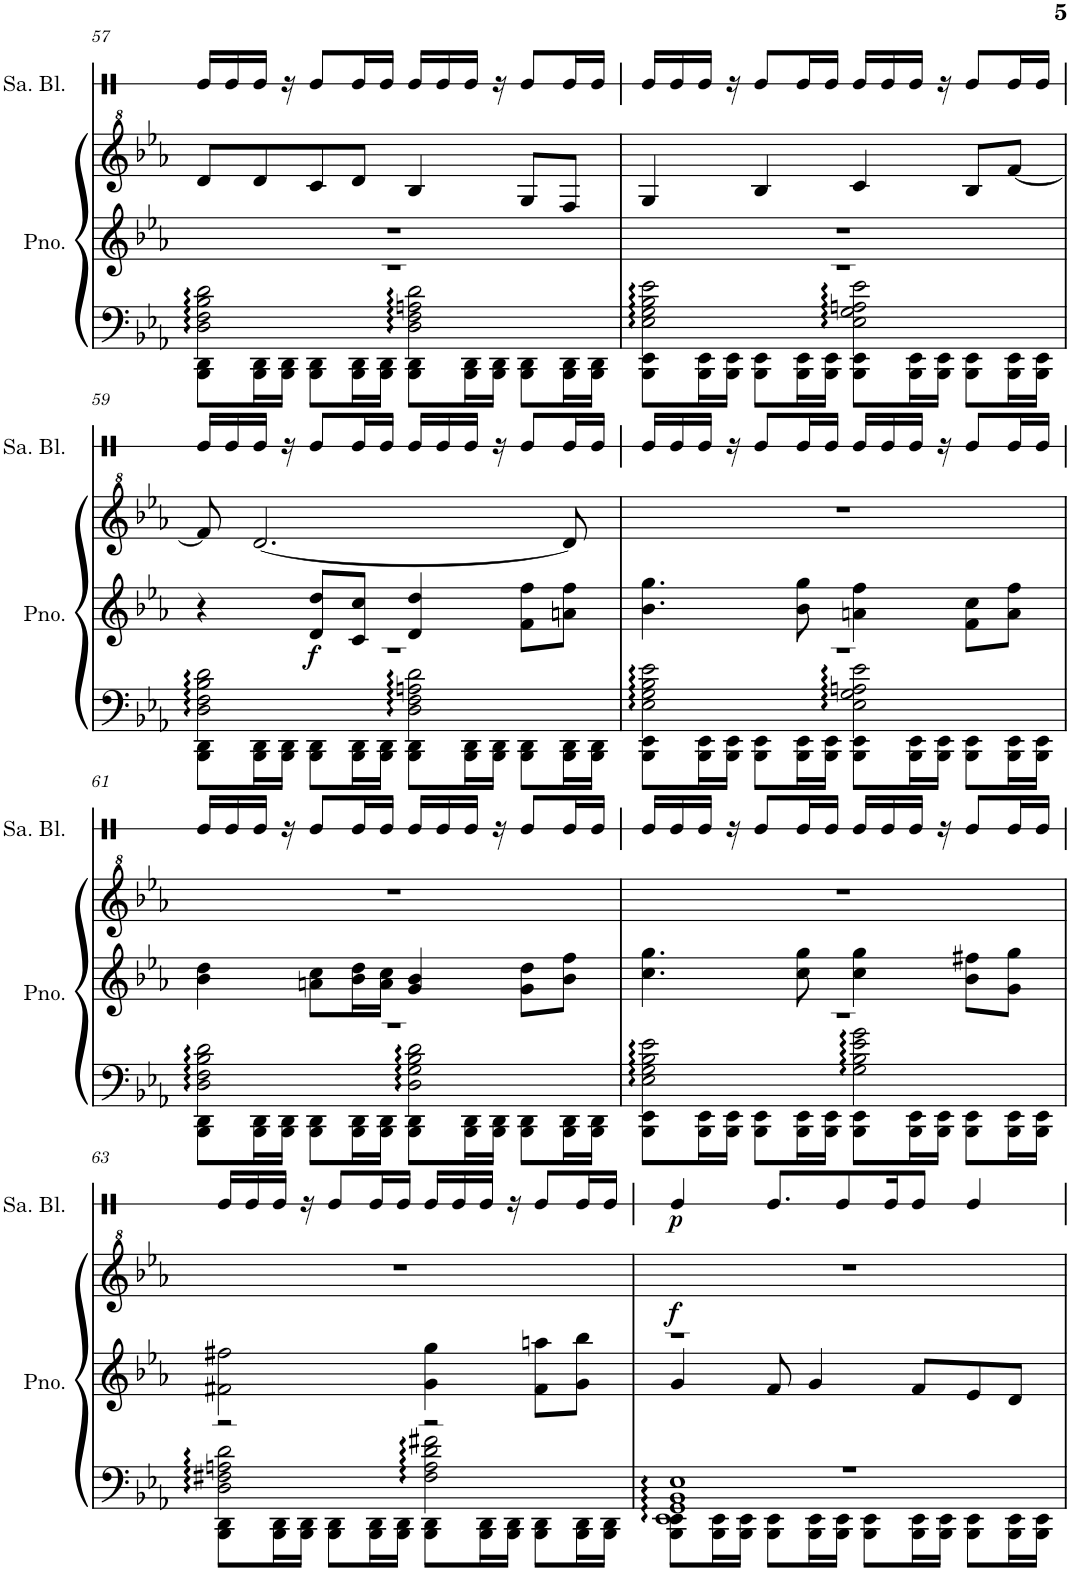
**kern	**kern	**kern	**dynam	**kern	**dynam
*part2	*part2	*part2	*part2	*part1	*part1
*staff4	*staff3	*staff2	*staff2/3/4	*staff1	*staff1
*I"钢琴	*	*	*	*I"沙锤块	*
!!LO:PB:g=z
*clefF4	*clefG2	*clefG^2	*	*clefX	*
*k[b-e-a-]	*k[b-e-a-]	*k[b-e-a-]	*	*k[]	*
*M4/4	*M4/4	*M4/4	*	*M4/4	*
=57	=57	=57	=57	=57	=57
*^	*	*	*	*	*
*	*^	*	*	*	*	*
2D\ 2F\ 2B-\ 2d\	8BBB-\ 8DD\L	1r	1r	8dd/L	.	16Re/LL	.
.	.	.	.	.	.	16Re/	.
.	16BBB-\ 16DD\L	.	.	8dd/	.	16Re/JJ	.
.	16BBB-\ 16DD\JJ	.	.	.	.	16r	.
.	8BBB-\ 8DD\L	.	.	8cc/	.	8Re/L	.
.	16BBB-\ 16DD\L	.	.	8dd/J	.	16Re/L	.
.	16BBB-\ 16DD\JJ	.	.	.	.	16Re/JJ	.
2D\ 2F\ 2An\ 2d\	8BBB-\ 8DD\L	.	.	4b-/	.	16Re/LL	.
.	.	.	.	.	.	16Re/	.
.	16BBB-\ 16DD\L	.	.	.	.	16Re/JJ	.
.	16BBB-\ 16DD\JJ	.	.	.	.	16r	.
.	8BBB-\ 8DD\L	.	.	8g/L	.	8Re/L	.
.	16BBB-\ 16DD\L	.	.	8f/J	.	16Re/L	.
.	16BBB-\ 16DD\JJ	.	.	.	.	16Re/JJ	.
=58	=58	=58	=58	=58	=58	=58	=58
2E-\ 2G\ 2B-\ 2e-\	8BBB-\ 8EE-\L	1r	1r	4g/	.	16Re/LL	.
.	.	.	.	.	.	16Re/	.
.	16BBB-\ 16EE-\L	.	.	.	.	16Re/JJ	.
.	16BBB-\ 16EE-\JJ	.	.	.	.	16r	.
.	8BBB-\ 8EE-\L	.	.	4b-/	.	8Re/L	.
.	16BBB-\ 16EE-\L	.	.	.	.	16Re/L	.
.	16BBB-\ 16EE-\JJ	.	.	.	.	16Re/JJ	.
2E-\ 2G\ 2An\ 2e-\	8BBB-\ 8EE-\L	.	.	4cc/	.	16Re/LL	.
.	.	.	.	.	.	16Re/	.
.	16BBB-\ 16EE-\L	.	.	.	.	16Re/JJ	.
.	16BBB-\ 16EE-\JJ	.	.	.	.	16r	.
.	8BBB-\ 8EE-\L	.	.	8b-/L	.	8Re/L	.
.	16BBB-\ 16EE-\L	.	.	[8ff/J	.	16Re/L	.
.	16BBB-\ 16EE-\JJ	.	.	.	.	16Re/JJ	.
!!LO:LB:g=z
=59	=59	=59	=59	=59	=59	=59	=59
2D\ 2F\ 2B-\ 2d\	8BBB-\ 8DD\L	1r	4r	8ff/]	.	16Re/LL	.
.	.	.	.	.	.	16Re/	.
.	16BBB-\ 16DD\L	.	.	[2.dd/	.	16Re/JJ	.
.	16BBB-\ 16DD\JJ	.	.	.	.	16r	.
!	!	!	!	!	!LO:DY:b=2	!	!
.	8BBB-\ 8DD\L	.	8d/ 8dd/L	.	f	8Re/L	.
.	16BBB-\ 16DD\L	.	8c/ 8cc/J	.	.	16Re/L	.
.	16BBB-\ 16DD\JJ	.	.	.	.	16Re/JJ	.
2D\ 2F\ 2An\ 2d\	8BBB-\ 8DD\L	.	4d/ 4dd/	.	.	16Re/LL	.
.	.	.	.	.	.	16Re/	.
.	16BBB-\ 16DD\L	.	.	.	.	16Re/JJ	.
.	16BBB-\ 16DD\JJ	.	.	.	.	16r	.
.	8BBB-\ 8DD\L	.	8f\ 8ff\L	.	.	8Re/L	.
.	16BBB-\ 16DD\L	.	8an\ 8ff\J	8dd/]	.	16Re/L	.
.	16BBB-\ 16DD\JJ	.	.	.	.	16Re/JJ	.
=60	=60	=60	=60	=60	=60	=60	=60
2E-\ 2G\ 2B-\ 2e-\	8BBB-\ 8EE-\L	1r	4.b-\ 4.gg\	1r	.	16Re/LL	.
.	.	.	.	.	.	16Re/	.
.	16BBB-\ 16EE-\L	.	.	.	.	16Re/JJ	.
.	16BBB-\ 16EE-\JJ	.	.	.	.	16r	.
.	8BBB-\ 8EE-\L	.	.	.	.	8Re/L	.
.	16BBB-\ 16EE-\L	.	8b-\ 8gg\	.	.	16Re/L	.
.	16BBB-\ 16EE-\JJ	.	.	.	.	16Re/JJ	.
2E-\ 2G\ 2An\ 2e-\	8BBB-\ 8EE-\L	.	4an\ 4ff\	.	.	16Re/LL	.
.	.	.	.	.	.	16Re/	.
.	16BBB-\ 16EE-\L	.	.	.	.	16Re/JJ	.
.	16BBB-\ 16EE-\JJ	.	.	.	.	16r	.
.	8BBB-\ 8EE-\L	.	8f\ 8cc\L	.	.	8Re/L	.
.	16BBB-\ 16EE-\L	.	8a\ 8ff\J	.	.	16Re/L	.
.	16BBB-\ 16EE-\JJ	.	.	.	.	16Re/JJ	.
!!LO:LB:g=z
=61	=61	=61	=61	=61	=61	=61	=61
2D\ 2F\ 2B-\ 2d\	8BBB-\ 8DD\L	1r	4b-\ 4dd\	1r	.	16Re/LL	.
.	.	.	.	.	.	16Re/	.
.	16BBB-\ 16DD\L	.	.	.	.	16Re/JJ	.
.	16BBB-\ 16DD\JJ	.	.	.	.	16r	.
.	8BBB-\ 8DD\L	.	8an\ 8cc\L	.	.	8Re/L	.
.	16BBB-\ 16DD\L	.	16b-\ 16dd\L	.	.	16Re/L	.
.	16BBB-\ 16DD\JJ	.	16a\ 16cc\JJ	.	.	16Re/JJ	.
2D\ 2G\ 2B-\ 2d\	8BBB-\ 8DD\L	.	4g/ 4b-/	.	.	16Re/LL	.
.	.	.	.	.	.	16Re/	.
.	16BBB-\ 16DD\L	.	.	.	.	16Re/JJ	.
.	16BBB-\ 16DD\JJ	.	.	.	.	16r	.
.	8BBB-\ 8DD\L	.	8g\ 8dd\L	.	.	8Re/L	.
.	16BBB-\ 16DD\L	.	8b-\ 8ff\J	.	.	16Re/L	.
.	16BBB-\ 16DD\JJ	.	.	.	.	16Re/JJ	.
=62	=62	=62	=62	=62	=62	=62	=62
2E-\ 2G\ 2B-\ 2e-\	8BBB-\ 8EE-\L	1r	4.cc\ 4.gg\	1r	.	16Re/LL	.
.	.	.	.	.	.	16Re/	.
.	16BBB-\ 16EE-\L	.	.	.	.	16Re/JJ	.
.	16BBB-\ 16EE-\JJ	.	.	.	.	16r	.
.	8BBB-\ 8EE-\L	.	.	.	.	8Re/L	.
.	16BBB-\ 16EE-\L	.	8cc\ 8gg\	.	.	16Re/L	.
.	16BBB-\ 16EE-\JJ	.	.	.	.	16Re/JJ	.
2G\ 2B-\ 2e-\ 2g\	8BBB-\ 8EE-\L	.	4cc\ 4gg\	.	.	16Re/LL	.
.	.	.	.	.	.	16Re/	.
.	16BBB-\ 16EE-\L	.	.	.	.	16Re/JJ	.
.	16BBB-\ 16EE-\JJ	.	.	.	.	16r	.
.	8BBB-\ 8EE-\L	.	8b-\ 8ff#X\L	.	.	8Re/L	.
.	16BBB-\ 16EE-\L	.	8g\ 8gg\J	.	.	16Re/L	.
.	16BBB-\ 16EE-\JJ	.	.	.	.	16Re/JJ	.
!!LO:LB:g=z
=63	=63	=63	=63	=63	=63	=63	=63
2D\ 2F#X\ 2An\ 2d\	8BBB-\ 8DD\L	2r	2f#X\ 2ff#X\	1r	.	16Re/LL	.
.	.	.	.	.	.	16Re/	.
.	16BBB-\ 16DD\L	.	.	.	.	16Re/JJ	.
.	16BBB-\ 16DD\JJ	.	.	.	.	16r	.
.	8BBB-\ 8DD\L	.	.	.	.	8Re/L	.
.	16BBB-\ 16DD\L	.	.	.	.	16Re/L	.
.	16BBB-\ 16DD\JJ	.	.	.	.	16Re/JJ	.
2F#\ 2A\ 2d\ 2f#X\	8BBB-\ 8DD\L	2r	4g\ 4gg\	.	.	16Re/LL	.
.	.	.	.	.	.	16Re/	.
.	16BBB-\ 16DD\L	.	.	.	.	16Re/JJ	.
.	16BBB-\ 16DD\JJ	.	.	.	.	16r	.
.	8BBB-\ 8DD\L	.	8f#\ 8aan\L	.	.	8Re/L	.
.	16BBB-\ 16DD\L	.	8g\ 8bb-\J	.	.	16Re/L	.
.	16BBB-\ 16DD\JJ	.	.	.	.	16Re/JJ	.
=64	=64	=64	=64	=64	=64	=64	=64
*	*	*	*^	*	*	*	*
!	!	!	!	!	!	!LO:DY:a=2	!	!LO:DY:b
1EE- 1GG 1BB- 1E-	8BBB-\ 8EE-\L	1r	1r	4g/	1r	f	4Re/	p
.	16BBB-\ 16EE-\L	.	.	.	.	.	.	.
.	16BBB-\ 16EE-\JJ	.	.	.	.	.	.	.
.	8BBB-\ 8EE-\L	.	.	8f/	.	.	8.Re/L	.
.	16BBB-\ 16EE-\L	.	.	4g/	.	.	.	.
.	16BBB-\ 16EE-\JJ	.	.	.	.	.	8Re/	.
.	8BBB-\ 8EE-\L	.	.	.	.	.	.	.
.	.	.	.	.	.	.	16Re/K	.
.	16BBB-\ 16EE-\L	.	.	8f/L	.	.	8Re/J	.
.	16BBB-\ 16EE-\JJ	.	.	.	.	.	.	.
.	8BBB-\ 8EE-\L	.	.	8e-/	.	.	4Re/	.
.	16BBB-\ 16EE-\L	.	.	8d/J	.	.	.	.
.	16BBB-\ 16EE-\JJ	.	.	.	.	.	.	.
*v	*v	*v	*	*	*	*	*	*
*	*v	*v	*	*	*	*
=	=	=	=	=	=
*-	*-	*-	*-	*-	*-
